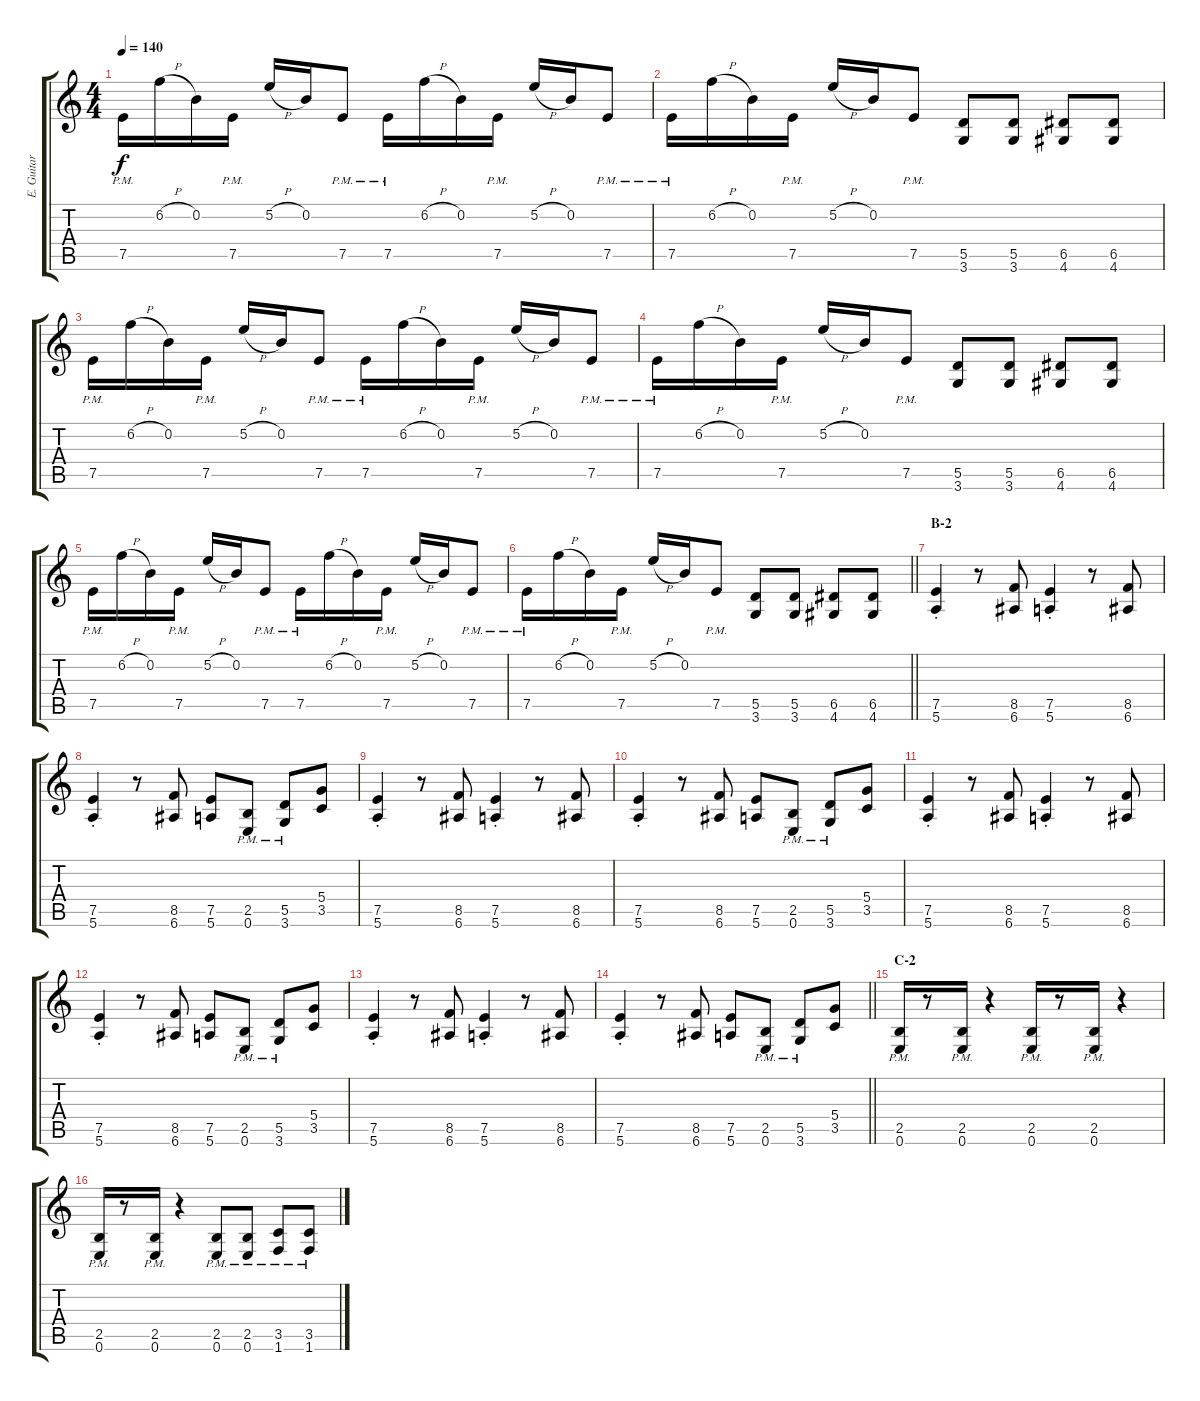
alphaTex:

\track ("E. Guitar II" "E. Guitar ") {instrument overdrivenguitar}
\staff {score tabs}
\tuning (E4 B3 G3 D3 A2 E2) {hide}
\ts (4 4)
\tempo 140
\clef g2
\ks c
7.5{pm}.16{dy f} 6.2{h}.16 0.2.16 7.5{pm}.16 5.2{h}.16 0.2.16 7.5{pm}.8 7.5{pm}.16 6.2{h}.16 0.2.16 7.5{pm}.16 5.2{h}.16 0.2.16 7.5{pm}.8 |
7.5{pm}.16 6.2{h}.16 0.2.16 7.5{pm}.16 5.2{h}.16 0.2.16 7.5{pm}.8 (5.5 3.6).8 (5.5 3.6).8 (6.5 4.6).8 (6.5 4.6).8 |
7.5{pm}.16 6.2{h}.16 0.2.16 7.5{pm}.16 5.2{h}.16 0.2.16 7.5{pm}.8 7.5{pm}.16 6.2{h}.16 0.2.16 7.5{pm}.16 5.2{h}.16 0.2.16 7.5{pm}.8 |
7.5{pm}.16 6.2{h}.16 0.2.16 7.5{pm}.16 5.2{h}.16 0.2.16 7.5{pm}.8 (5.5 3.6).8 (5.5 3.6).8 (6.5 4.6).8 (6.5 4.6).8 |
7.5{pm}.16 6.2{h}.16 0.2.16 7.5{pm}.16 5.2{h}.16 0.2.16 7.5{pm}.8 7.5{pm}.16 6.2{h}.16 0.2.16 7.5{pm}.16 5.2{h}.16 0.2.16 7.5{pm}.8 |
\barLineRight lightlight
7.5{pm}.16 6.2{h}.16 0.2.16 7.5{pm}.16 5.2{h}.16 0.2.16 7.5{pm}.8 (5.5 3.6).8 (5.5 3.6).8 (6.5 4.6).8 (6.5 4.6).8 |
\section ("" "B-2")
(7.5{st} 5.6{st}).4 r.8 (8.5 6.6).8 (7.5{st} 5.6{st}).4 r.8 (8.5 6.6).8 |
(7.5{st} 5.6{st}).4 r.8 (8.5 6.6).8 (7.5 5.6).8 (2.5{pm} 0.6{pm}).8 (5.5{pm} 3.6{pm}).8 (5.4 3.5).8 |
(7.5{st} 5.6{st}).4 r.8 (8.5 6.6).8 (7.5{st} 5.6{st}).4 r.8 (8.5 6.6).8 |
(7.5{st} 5.6{st}).4 r.8 (8.5 6.6).8 (7.5 5.6).8 (2.5{pm} 0.6{pm}).8 (5.5{pm} 3.6{pm}).8 (5.4 3.5).8 |
(7.5{st} 5.6{st}).4 r.8 (8.5 6.6).8 (7.5{st} 5.6{st}).4 r.8 (8.5 6.6).8 |
(7.5{st} 5.6{st}).4 r.8 (8.5 6.6).8 (7.5 5.6).8 (2.5{pm} 0.6{pm}).8 (5.5{pm} 3.6{pm}).8 (5.4 3.5).8 |
(7.5{st} 5.6{st}).4 r.8 (8.5 6.6).8 (7.5{st} 5.6{st}).4 r.8 (8.5 6.6).8 |
\barLineRight lightlight
(7.5{st} 5.6{st}).4 r.8 (8.5 6.6).8 (7.5 5.6).8 (2.5{pm} 0.6{pm}).8 (5.5{pm} 3.6{pm}).8 (5.4 3.5).8 |
\section ("" "C-2")
(2.5{pm} 0.6{pm}).16 r.8 (2.5{pm} 0.6{pm}).16 r.4 (2.5{pm} 0.6{pm}).16 r.8 (2.5{pm} 0.6{pm}).16 r.4 |
(2.5{pm} 0.6{pm}).16 r.8 (2.5{pm} 0.6{pm}).16 r.4 (2.5{pm} 0.6{pm}).8 (2.5{pm} 0.6{pm}).8 (3.5{pm} 1.6{pm}).8 (3.5{pm} 1.6{pm}).8
